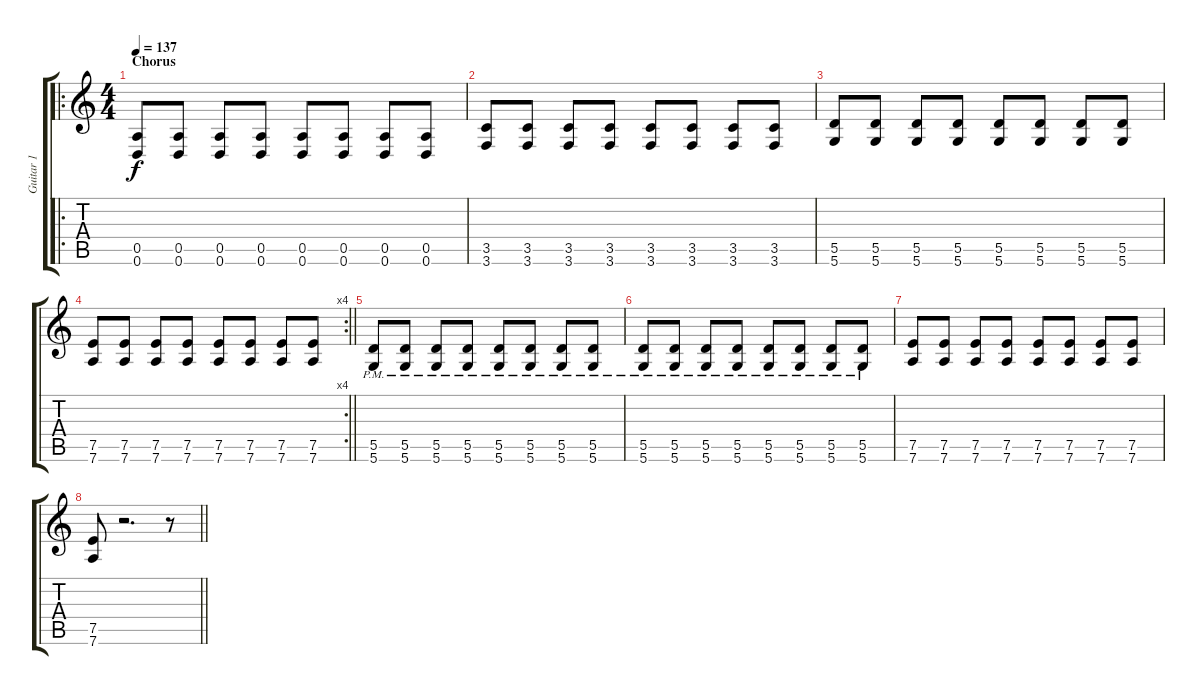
\track ("Guitar 1" "Guitar 1") {instrument distortionguitar}
\staff {score tabs}
\tuning (E4 B3 G3 D3 A2 D2) {hide}
\ro
\ts (4 4)
\section ("" "Chorus")
\tempo 137
\clef g2
\ks c
(0.5 0.6).8{dy f} (0.5 0.6).8 (0.5 0.6).8 (0.5 0.6).8 (0.5 0.6).8 (0.5 0.6).8 (0.5 0.6).8 (0.5 0.6).8 |
(3.5 3.6).8 (3.5 3.6).8 (3.5 3.6).8 (3.5 3.6).8 (3.5 3.6).8 (3.5 3.6).8 (3.5 3.6).8 (3.5 3.6).8 |
(5.5 5.6).8 (5.5 5.6).8 (5.5 5.6).8 (5.5 5.6).8 (5.5 5.6).8 (5.5 5.6).8 (5.5 5.6).8 (5.5 5.6).8 |
\rc 4
\barLineRight lightlight
(7.5 7.6).8 (7.5 7.6).8 (7.5 7.6).8 (7.5 7.6).8 (7.5 7.6).8 (7.5 7.6).8 (7.5 7.6).8 (7.5 7.6).8 |
(5.5{pm} 5.6{pm}).8 (5.5{pm} 5.6{pm}).8 (5.5{pm} 5.6{pm}).8 (5.5{pm} 5.6{pm}).8 (5.5{pm} 5.6{pm}).8 (5.5{pm} 5.6{pm}).8 (5.5{pm} 5.6{pm}).8 (5.5{pm} 5.6{pm}).8 |
(5.5{pm} 5.6{pm}).8 (5.5{pm} 5.6{pm}).8 (5.5{pm} 5.6{pm}).8 (5.5{pm} 5.6{pm}).8 (5.5{pm} 5.6{pm}).8 (5.5{pm} 5.6{pm}).8 (5.5{pm} 5.6{pm}).8 (5.5{pm} 5.6{pm}).8 |
(7.5 7.6).8 (7.5 7.6).8 (7.5 7.6).8 (7.5 7.6).8 (7.5 7.6).8 (7.5 7.6).8 (7.5 7.6).8 (7.5 7.6).8 |
\barLineRight lightlight
(7.5 7.6).8 r.2{d} r.8
